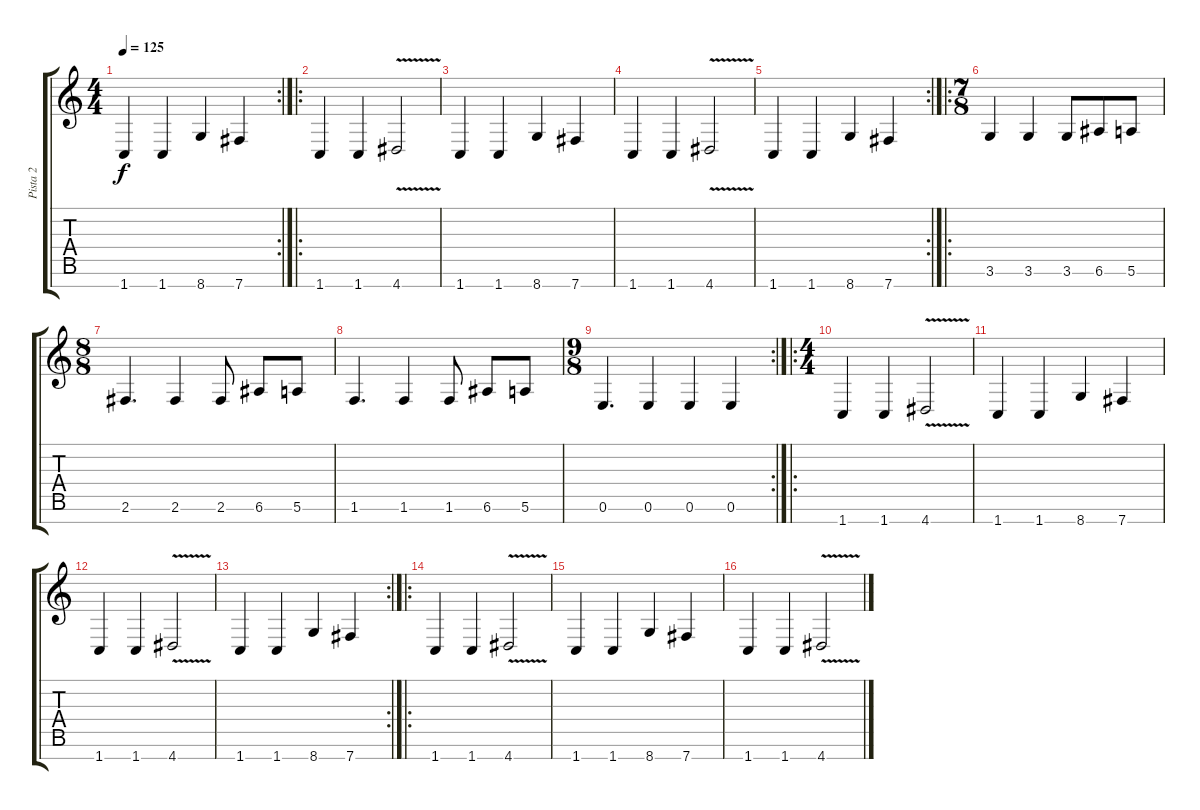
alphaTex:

\track ("Pista 2" "Pista 2") {instrument distortionguitar}
\staff {score tabs}
\tuning (E4 B3 G3 D3 A2 E2 B1) {hide}
\rc 2
\ts (4 4)
\tempo 125
\clef g2
\ks c
1.7.4{dy f} 1.7.4 8.7.4 7.7.4 |
\ro
1.7.4 1.7.4 4.7{v}.2 |
1.7.4 1.7.4 8.7.4 7.7.4 |
1.7.4 1.7.4 4.7{v}.2 |
\rc 2
1.7.4 1.7.4 8.7.4 7.7.4 |
\ro
\ts (7 8)
3.6.4 3.6.4 3.6.8 6.6.8 5.6.8 |
\ts (8 8)
2.6.4{d} 2.6.4 2.6.8 6.6.8 5.6.8 |
1.6.4{d} 1.6.4 1.6.8 6.6.8 5.6.8 |
\rc 2
\ts (9 8)
0.6.4{d} 0.6.4 0.6.4 0.6.4 |
\ro
\ts (4 4)
1.7.4 1.7.4 4.7{v}.2 |
1.7.4 1.7.4 8.7.4 7.7.4 |
1.7.4 1.7.4 4.7{v}.2 |
\rc 2
1.7.4 1.7.4 8.7.4 7.7.4 |
\ro
1.7.4 1.7.4 4.7{v}.2 |
1.7.4 1.7.4 8.7.4 7.7.4 |
1.7.4 1.7.4 4.7{v}.2
